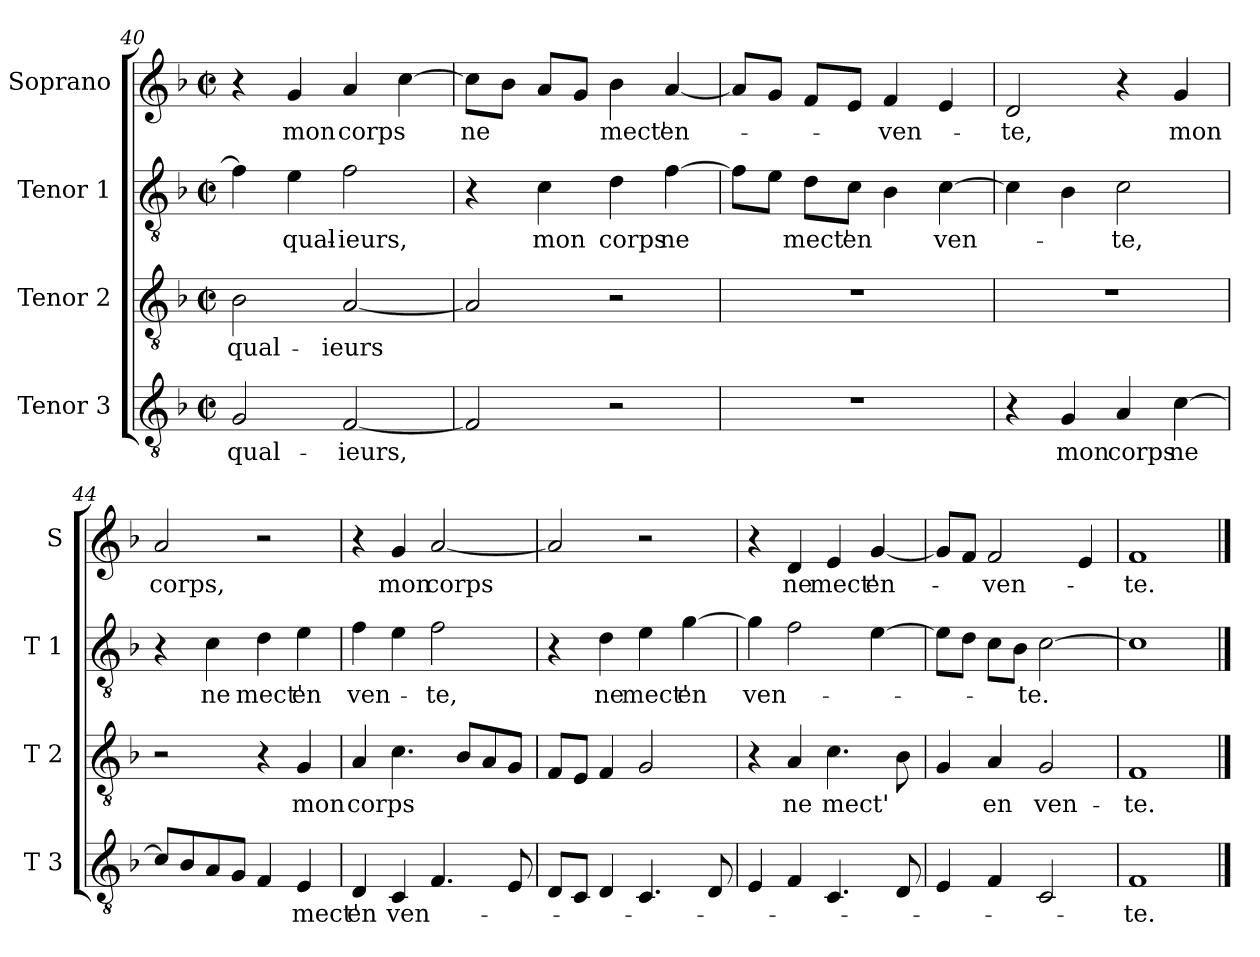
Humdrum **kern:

**kern	**text	**kern	**text	**kern	**text	**kern	**text
*part4	*part4	*part3	*part3	*part2	*part2	*part1	*part1
*staff4	*staff4	*staff3	*staff3	*staff2	*staff2	*staff1	*staff1
*I"Tenor 3	*	*I"Tenor 2	*	*I"Tenor 1	*	*I"Soprano	*
*I'T 3	*	*I'T 2	*	*I'T 1	*	*I'S	*
*clefGv2	*	*clefGv2	*	*clefGv2	*	*clefG2	*
*k[b-]	*	*k[b-]	*	*k[b-]	*	*k[b-]	*
*F:	*	*F:	*	*F:	*	*F:	*
*M2/2	*	*M2/2	*	*M2/2	*	*M2/2	*
*met(c|)	*	*met(c|)	*	*met(c|)	*	*met(c|)	*
=40	=40	=40	=40	=40	=40	=40	=40
!	!LO:LY:b	!	!LO:LY:b	!	!	!	!
2G/	qual-	2B-\	qual-	4f\]	.	4r	.
!	!	!	!	!	!LO:LY:b	!	!LO:LY:b
.	.	.	.	4e\	qual-	4g/	mon
!	!LO:LY:b	!	!LO:LY:b	!	!LO:LY:b	!	!LO:LY:b
[2F/	-ieurs,	[2A/	-ieurs	2f\	-ieurs,	4a/	corps
.	.	.	.	.	.	[4cc\	.
=41	=41	=41	=41	=41	=41	=41	=41
!	!	!	!	!	!	!	!LO:LY:b
2F/]	.	2A/]	.	4r	.	8cc\L]	ne
.	.	.	.	.	.	8b-\J	.
!	!	!	!	!	!LO:LY:b	!	!
.	.	.	.	4c\	mon	8a/L	.
.	.	.	.	.	.	8g/J	.
!	!	!	!	!	!LO:LY:b	!	!LO:LY:b
2r	.	2r	.	4d\	corps	4b-\	mect'
!	!	!	!	!	!LO:LY:b	!	!LO:LY:b
.	.	.	.	[4f\	ne	[4a/	en-
=42	=42	=42	=42	=42	=42	=42	=42
1r	.	1r	.	8f\L]	.	8a/L]	.
.	.	.	.	8e\J	.	8g/J	.
!	!	!	!	!	!LO:LY:b	!	!
.	.	.	.	8d\L	mect'	8f/L	.
!	!	!	!	!	!LO:LY:b	!	!
.	.	.	.	8c\J	en	8e/J	.
!	!	!	!	!	!	!	!LO:LY:b
.	.	.	.	4B-\	.	4f/	-ven-
!	!	!	!	!	!LO:LY:b	!	!
.	.	.	.	[4c\	ven-	4e/	.
!!LO:LB:g=z
=43	=43	=43	=43	=43	=43	=43	=43
!	!	!	!	!	!	!	!LO:LY:b
4r	.	1r	.	4c\]	.	2d/	-te,
!	!LO:LY:b	!	!	!	!	!	!
4G/	mon	.	.	4B-\	.	.	.
!	!LO:LY:b	!	!	!	!LO:LY:b	!	!
4A/	corps	.	.	2c\	-te,	4r	.
!	!LO:LY:b	!	!	!	!	!	!LO:LY:b
[4c\	ne	.	.	.	.	4g/	mon
=44	=44	=44	=44	=44	=44	=44	=44
!	!	!	!	!	!	!	!LO:LY:b
8c/L]	.	2r	.	4r	.	2a/	corps,
8B-/	.	.	.	.	.	.	.
!	!	!	!	!	!LO:LY:b	!	!
8A/	.	.	.	4c\	ne	.	.
8G/J	.	.	.	.	.	.	.
!	!	!	!	!	!LO:LY:b	!	!
4F/	.	4r	.	4d\	mect'	2r	.
!	!LO:LY:b	!	!LO:LY:b	!	!LO:LY:b	!	!
4E/	mect'	4G/	mon	4e\	en	.	.
=45	=45	=45	=45	=45	=45	=45	=45
!	!LO:LY:b	!	!LO:LY:b	!	!LO:LY:b	!	!
4D/	en	4A/	corps	4f\	ven-	4r	.
!	!LO:LY:b	!	!	!	!	!	!LO:LY:b
4C/	ven-	4.c\	.	4e\	.	4g/	mon
!	!	!	!	!	!LO:LY:b	!	!LO:LY:b
4.F/	.	.	.	2f\	-te,	[2a/	corps
.	.	8B-/L	.	.	.	.	.
.	.	8A/	.	.	.	.	.
8E/	.	8G/J	.	.	.	.	.
=46	=46	=46	=46	=46	=46	=46	=46
8D/L	.	8F/L	.	4r	.	2a/]	.
8C/J	.	8E/J	.	.	.	.	.
!	!	!	!	!	!LO:LY:b	!	!
4D/	.	4F/	.	4d\	ne	.	.
!	!	!	!	!	!LO:LY:b	!	!
4.C/	.	2G/	.	4e\	mect'	2r	.
!	!	!	!	!	!LO:LY:b	!	!
.	.	.	.	[4g\	en	.	.
8D/	.	.	.	.	.	.	.
=47	=47	=47	=47	=47	=47	=47	=47
!	!	!	!	!	!LO:LY:b	!	!
4E/	.	4r	.	4g\]	ven-	4r	.
!	!	!	!LO:LY:b	!	!	!	!LO:LY:b
4F/	.	4A/	ne	2f\	.	4d/	ne
!	!	!	!LO:LY:b	!	!	!	!LO:LY:b
4.C/	.	4.c\	mect'	.	.	4e/	mect'
!	!	!	!	!	!	!	!LO:LY:b
.	.	.	.	[4e\	.	[4g/	en-
8D/	.	8B-\	.	.	.	.	.
=48	=48	=48	=48	=48	=48	=48	=48
4E/	.	4G/	.	8e\L]	.	8g/L]	.
.	.	.	.	8d\J	.	8f/J	.
!	!	!	!LO:LY:b	!	!	!	!LO:LY:b
4F/	.	4A/	en	8c\L	.	2f/	-ven-
.	.	.	.	8B-\J	.	.	.
!	!	!	!LO:LY:b	!	!LO:LY:b	!	!
2C/	.	2G/	ven-	[2c\	-te.	.	.
.	.	.	.	.	.	4e/	.
=49	=49	=49	=49	=49	=49	=49	=49
!	!LO:LY:b	!	!LO:LY:b	!	!	!	!LO:LY:b
1F	-te.	1F	-te.	1c]	.	1f	-te.
==	==	==	==	==	==	==	==
*-	*-	*-	*-	*-	*-	*-	*-
